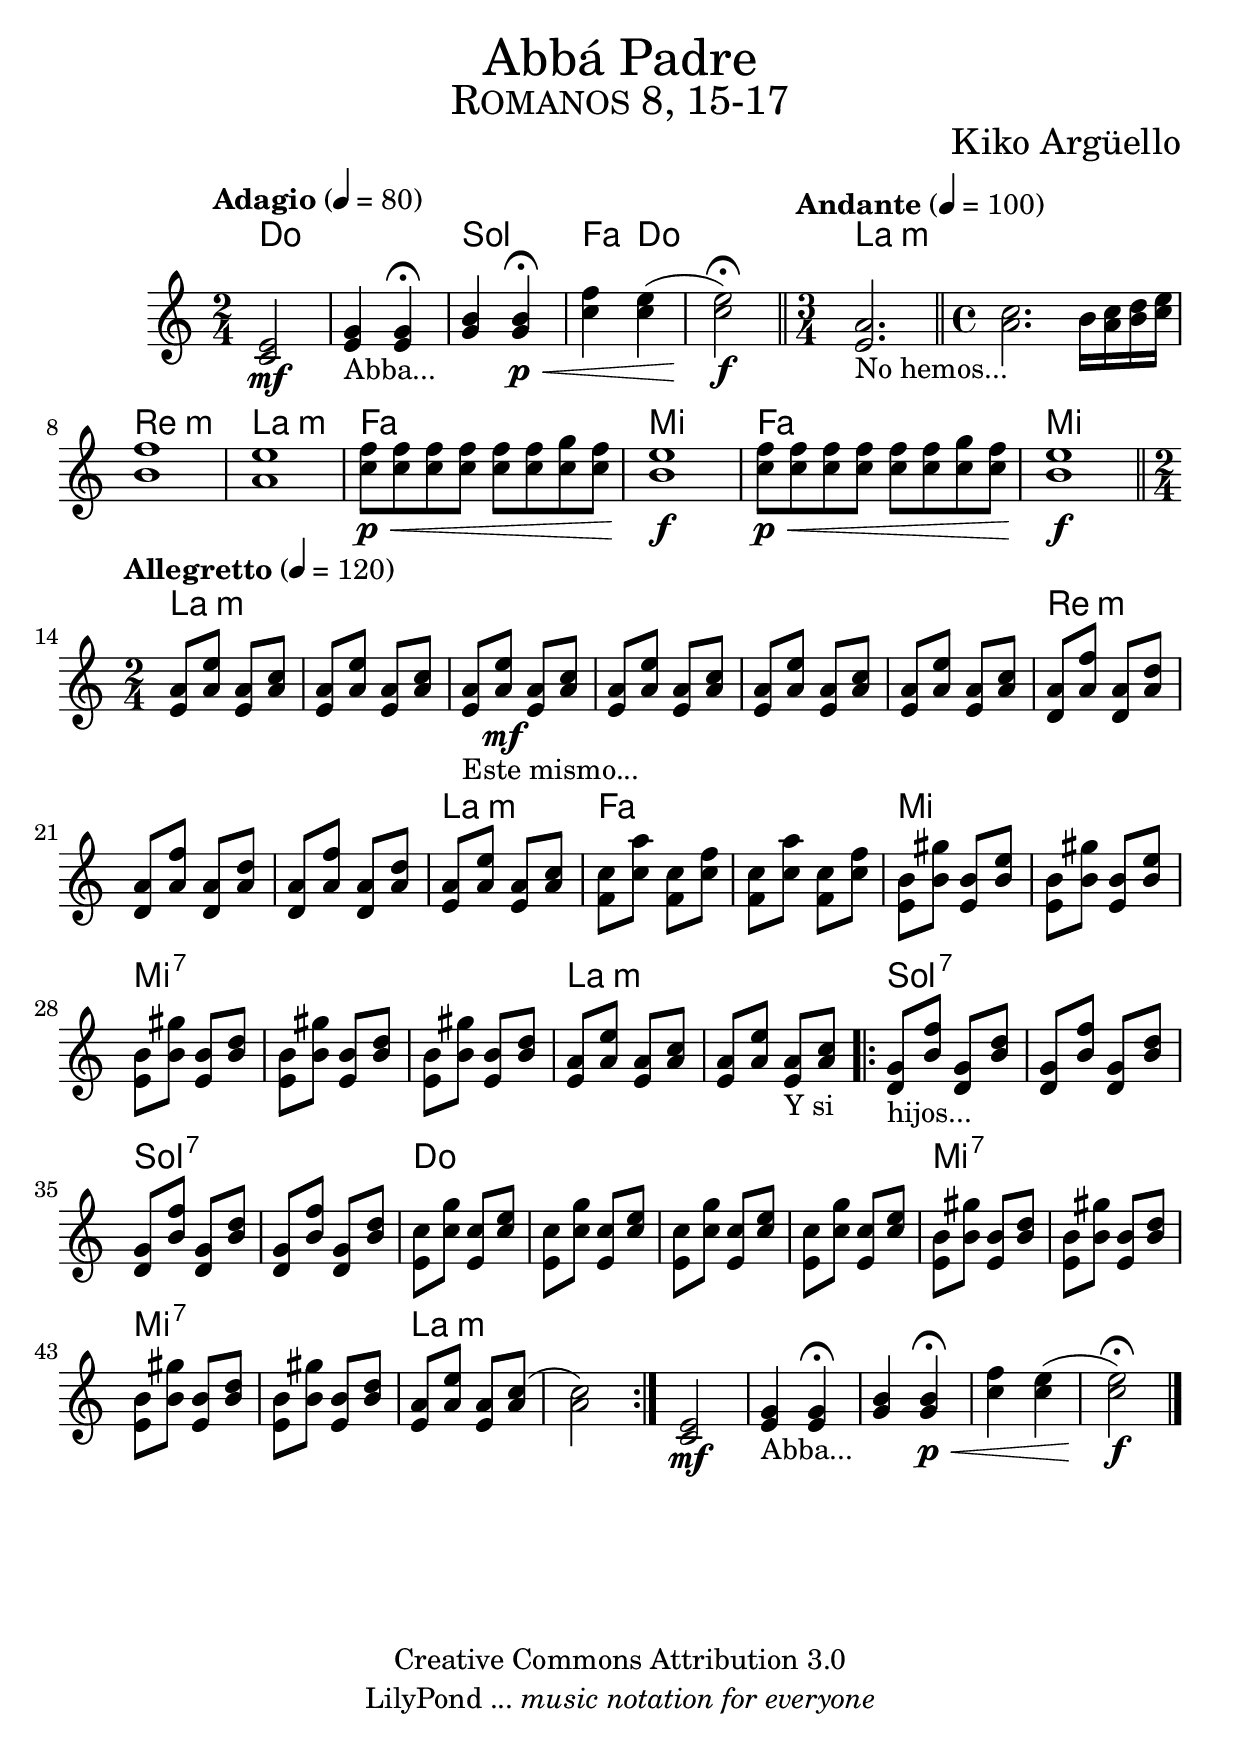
% ****************************************************************
%	ABBA PADRE - Instrumento general
%	by serach.sam@
% ****************************************************************
\language "espanol"
\version "2.23.2"

% --- Includes
%\include "texto.ily"

% --- Tamaño del pentagrama
#(set-global-staff-size 25)

% --- Parametros globales
global = {
  \tempo "Adagio" 4 = 80 \clef treble \key do \major \time 2/4 s2*5 \bar "||" 
  \time 3/4 \tempo "Andante" 4 = 100 s2. \bar "||" 
  \time 4/4 s1*7 \bar "||"
  \time 2/4 \tempo "Allegretto" 4 = 120 s2*19
  \bar ".|:" s2*14
  \bar ":|." s2*5
  \bar "|." 
}

% --- Cabecera
\markup { \fill-line { \center-column { \fontsize #5 "Abbá Padre" \fontsize #3 \caps "Romanos 8, 15-17" } } }
\markup { \fill-line { " " \center-column { \fontsize #2 "Kiko Argüello" } } }
\header {
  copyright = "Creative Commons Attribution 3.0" 
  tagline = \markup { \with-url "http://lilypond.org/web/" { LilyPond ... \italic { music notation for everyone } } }
  breakbefore = ##t
}

% --- Musica
instrumento = \relative do' {
  \compressEmptyMeasures
  %Escribir la musica aqui...
  <do mi>2\mf						| %1
  <mi sol>4_"Abba..." <mi sol> \fermata	| %2
  <sol si> <sol si>\p\< \fermata 			| %3
  <do fa> <do mi>( 					| %4
  <do mi>2)\f \fermata					| %5
  <la mi>2._"No hemos..."				| %6
  <do la>2. si16 <do la> <re si> <mi do>	| %7
  <fa si,>1 							| %8
  <mi la,> 							| %9
  <fa do>8\p\< <fa do> <fa do> <fa do> <fa do> <fa do> <sol do,> <fa do> | %10
   <mi si>1\f 							| %11
   <fa do>8\p\< <fa do> <fa do> <fa do> <fa do> <fa do> <sol do,> <fa do> | %12
   <mi si>1\f 							| %13
   <la, mi>8 <mi' la,> <la, mi>8 <do la>  	|%14
   <la mi>8 <mi' la,> <la, mi>8 <do la>  	|%15
   <la mi>8_"Este mismo..." <mi' la,>\mf <la, mi>8 <do la> | %16
   <la mi>8 <mi' la,> <la, mi> <do la>  	|%17
   <la mi>8 <mi' la,> <la, mi> <do la>  	|%18
   <la mi>8 <mi' la,> <la, mi> <do la>  	|%19
   <la re,>8 <fa' la,> <la, re,> <re la>  	|%20
   <la re,>8 <fa' la,> <la, re,> <re la>  	|%21
   <la re,>8 <fa' la,> <la, re,> <re la>  	|%22
   <la mi>8 <mi' la,> <la, mi> <do la>  	|%23
   <do fa,>8 <la' do,> <do, fa,> <fa do>  	|%24
   <do fa,>8 <la' do,> <do, fa,> <fa do>  	|%25
   <si, mi,>8 <sols' si,> <si, mi,> <mi si>  	|%25
   <si mi,>8 <sols' si,> <si, mi,> <mi si>  	|%26
   <si mi,>8 <sols' si,> <si, mi,> <re si>  	|%27
   <si mi,>8 <sols' si,> <si, mi,> <re si>  	|%28
   <si mi,>8 <sols' si,> <si, mi,> <re si>  	|%29
   <la mi>8 <mi' la,> <la, mi> <do la>  	|%30
   <la mi>8 <mi' la,> <la, mi>_"Y si" <do la>  |%31
   <sol re>8_"hijos..." <fa' si,> <sol, re> <re' si>  |%32
   <sol, re>8 <fa' si,> <sol, re> <re' si> 	|%33
   <sol, re>8 <fa' si,> <sol, re> <re' si>  	|%34
   <sol, re>8 <fa' si,> <sol, re> <re' si>  	|%35
   <do mi,>8 <sol' do,> <do, mi,> <mi do> |%36
   <do mi,>8 <sol' do,> <do, mi,> <mi do> |%37
   <do mi,>8 <sol' do,> <do, mi,> <mi do> |%38
   <do mi,>8 <sol' do,> <do, mi,> <mi do> |%39
   <si mi,>8 <sols' si,> <si, mi,> <re si>  	|%40
   <si mi,>8 <sols' si,> <si, mi,> <re si>  	|%41
   <si mi,>8 <sols' si,> <si, mi,> <re si>  	|%42
   <si mi,>8 <sols' si,> <si, mi,> <re si>  	|%43
   <la mi>8 <mi' la,> <la, mi> <do la>(  	|%44
   <do la>2)							| %45
   <do, mi>2\mf						| %46
  <mi sol>4_"Abba..." <mi sol> \fermata	| %47
  <sol si> <sol si>\p\< \fermata 			| %48
  <do fa> <do mi>( 					| %49
  <do mi>2)\f \fermata					| %50
}

% --- Acordes
acordes = \new ChordNames {
  \set chordChanges = ##t
  \italianChords
  \chordmode { 
    do1 sol2 fa4 do2. 
    la2.:m la1:m re1:m la1:m
    fa1 mi1 fa1 mi1 la1:m
    la1:m la1:m re1:m re2:m
    la2:m fa1 mi1 mi1:7 mi2:7 la1:m
    sol1:7 sol1:7 do1 do1  
    mi1:7 mi1:7 la1:m
  }
}

% --- Partitura
\score {
  <<
    \acordes
    \new Staff { 
      <<
        \set Staff.midiInstrument = #"oboe"
        \global
        \instrumento
      >>
    }
  >>
  \midi {}
  \layout {}
}

% --- Pagina
\paper {
  #( set-default-paper-size "letter" )
}

%{
convert-ly (GNU LilyPond) 2.19.49  convert-ly: Procesando «»...
Aplicando la conversión: 2.19.2, 2.19.7, 2.19.11, 2.19.16, 2.19.22,
2.19.24, 2.19.28, 2.19.29, 2.19.32, 2.19.40, 2.19.46, 2.19.49
%}
